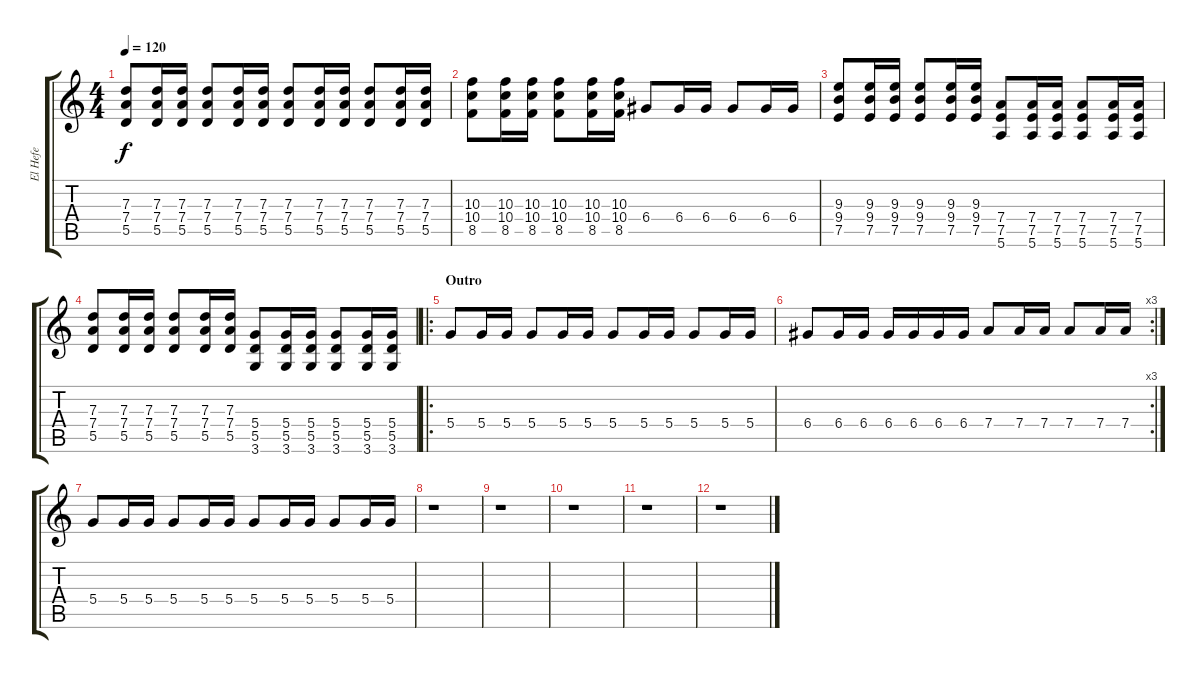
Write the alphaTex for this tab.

\track ("El Hefe" "El Hefe") {instrument distortionguitar}
\staff {score tabs}
\tuning (E4 B3 G3 D3 A2 E2) {hide}
\ts (4 4)
\tempo 120
\clef g2
\ks c
(7.3 7.4 5.5).8{dy f} (7.3 7.4 5.5).16 (7.3 7.4 5.5).16 (7.3 7.4 5.5).8 (7.3 7.4 5.5).16 (7.3 7.4 5.5).16 (7.3 7.4 5.5).8 (7.3 7.4 5.5).16 (7.3 7.4 5.5).16 (7.3 7.4 5.5).8 (7.3 7.4 5.5).16 (7.3 7.4 5.5).16 |
(10.3 10.4 8.5).8 (10.3 10.4 8.5).16 (10.3 10.4 8.5).16 (10.3 10.4 8.5).8 (10.3 10.4 8.5).16 (10.3 10.4 8.5).16 6.4.8 6.4.16 6.4.16 6.4.8 6.4.16 6.4.16 |
(9.3 9.4 7.5).8 (9.3 9.4 7.5).16 (9.3 9.4 7.5).16 (9.3 9.4 7.5).8 (9.3 9.4 7.5).16 (9.3 9.4 7.5).16 (7.4 7.5 5.6).8 (7.4 7.5 5.6).16 (7.4 7.5 5.6).16 (7.4 7.5 5.6).8 (7.4 7.5 5.6).16 (7.4 7.5 5.6).16 |
(7.3 7.4 5.5).8 (7.3 7.4 5.5).16 (7.3 7.4 5.5).16 (7.3 7.4 5.5).8 (7.3 7.4 5.5).16 (7.3 7.4 5.5).16 (5.4 5.5 3.6).8 (5.4 5.5 3.6).16 (5.4 5.5 3.6).16 (5.4 5.5 3.6).8 (5.4 5.5 3.6).16 (5.4 5.5 3.6).16 |
\ro
\section ("" "Outro")
5.4.8 5.4.16 5.4.16 5.4.8 5.4.16 5.4.16 5.4.8 5.4.16 5.4.16 5.4.8 5.4.16 5.4.16 |
\rc 3
6.4.8 6.4.16 6.4.16 6.4.16 6.4.16 6.4.16 6.4.16 7.4.8 7.4.16 7.4.16 7.4.8 7.4.16 7.4.16 |
5.4.8 5.4.16 5.4.16 5.4.8 5.4.16 5.4.16 5.4.8 5.4.16 5.4.16 5.4.8 5.4.16 5.4.16 |
r.1 |
r.1 |
r.1 |
r.1 |
r.1
